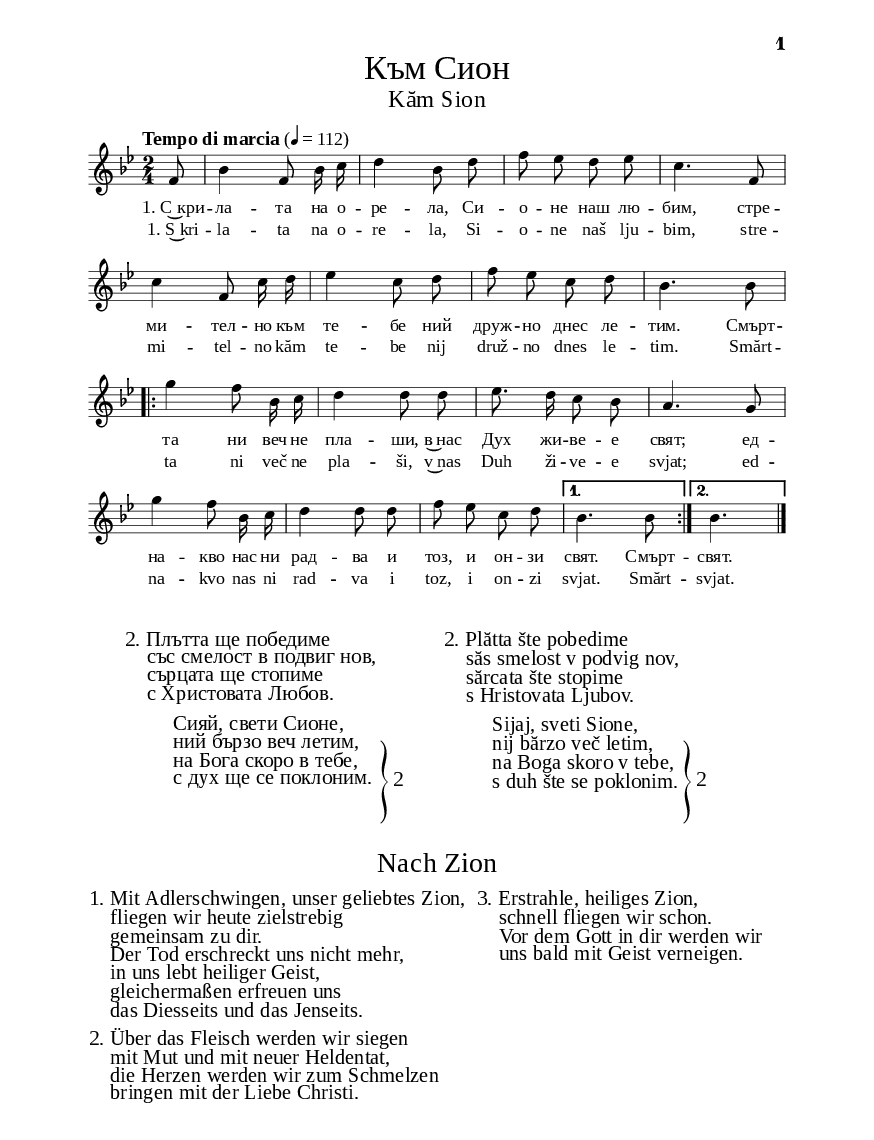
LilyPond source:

\version "2.24.3"

% include paper part and global functions
\include "include/globals.ily"
"rightBraces054" = \markup {
  \column {
    % repeat braces
    \translate #'(0 . -18.7 )
    \right-brace #40
  }
  \column {
    % repeat numbers
    \translate #'(0 . -19.3 )
    2
  }
}


\bookpart {


  \label #'ref054
  \tocItem \markup "Към Сион – Kăm Sion"

  \include "include/bookpart-paper.ily"


  \score {
    \include "include/score-layout.ily"

    \new Voice \absolute  {
      \clef treble
      \key bes \major
      \time 2/4

      \tempoFunc "Tempo di marcia" 4 "112"
      \autoBeamOff

      \partial 8
      f'8 |  bes'4 f'8 bes'16 c'' | d''4 bes'8 d'' | f''8 es'' d'' es''  |

      c''4. f'8 |\break c''4 f'8 c''16 d'' | es''4 c''8 d'' | f''8 es'' c'' d''  |

      bes'4. bes'8 \repeat volta 2 {
        | \break g''4 f''8 bes'16 c'' d''4 d''8 d'' |

        es''8. d''16 c''8 bes' | a'4. g'8 | \break g''4 f''8 bes'16 c''  |

        d''4 d''8 d'' | f''8 es'' c'' d'' |
      } \alternative {
        { bes'4. bes'8 | }
        {bes'4.   \break }
      } \bar "|."
    }

    \addlyrics {
      "1. С~кри" -- ла -- та на о -- ре -- ла, Си -- о -- не наш лю --
      бим, стре -- ми -- тел -- но към те -- бе ний друж -- но днес ле --
      тим. Смърт -- та ни веч не пла -- ши, в~нас
      Дух жи -- ве -- е свят; ед -- на -- кво нас ни
      рад -- ва и тоз, и он -- зи свят. Смърт -- свят.
    }

    \addlyrics {
      "1. S~kri" -- la -- ta na o -- re -- la, Si -- o -- ne naš lju --
      bim, stre -- mi -- tel -- no kăm te -- be nij druž -- no dnes le --
      tim. Smărt -- ta ni več ne pla -- ši, v~nas
      Duh ži -- ve -- e svjat; ed -- na -- kvo nas ni
      rad -- va i toz, i on -- zi svjat. Smărt -- svjat.
    }

    \header {
      title = \titleFunc "Към Сион" "Kăm Sion"
    }

    \midi{}

  } % score

  \markup \empty-two
  \markup \abs-fontsize #10 {
    \hspace #5
    \override #`(baseline-skip . ,bgCoupletBaselineSkip)
    \column {
      \line {   2. Плътта ще победиме}

      \line {   "   "със смелост в подвиг нов,}

      \line {   "   "сърцата ще стопиме}

      \line {   "   "с Христовата Любов.}

      \vspace #0.5

      \line {   "        "Сияй, свети Сионе,}

      \line {   "        "ний бързо веч летим,}

      \line {   "        "на Бога скоро в тебе,}

      \line {   "        "с дух ще се поклоним. }
    } \"rightBraces054"

    \hspace #5
    \override #`(baseline-skip . ,bgCoupletBaselineSkip)
    \column {
      \line {   2. Plătta šte pobedime}

      \line {   "   "săs smelost v podvig nov,}

      \line {   "   "sărcata šte stopime}

      \line {   "   "s Hristovata Ljubov.}

      \vspace #0.5

      \line {   "        "Sijaj, sveti Sione,}

      \line {   "        "nij bărzo več letim,}

      \line {   "        "na Boga skoro v tebe,}

      \line {   "        "s duh šte se poklonim. }
    } \"rightBraces054"
  } % markup

  \markup \empty-two
  \version "2.24.3"

\markup \fill-line { \fontsize #deTitleFontSize "Nach Zion" }
\markup \null
\markup \null
\markup \abs-fontsize #10 {

  \override #`(baseline-skip . ,deCoupletBaselineSkip)

  \column {

    \line { 1. Mit Adlerschwingen, unser geliebtes Zion, }

    \line { "   " fliegen wir heute zielstrebig }
    
    \line { "   " gemeinsam zu dir.}

    \line { "   "Der Tod erschreckt uns nicht mehr, }

    \line { "   "in uns lebt heiliger Geist, }

    \line { "   "gleichermaßen erfreuen uns }

    \line { "   " das Diesseits und das Jenseits.}

      \vspace #0.5
    \line { 2. Über das Fleisch werden wir siegen}

    \line { "   "mit Mut und mit neuer Heldentat, }

    \line { "   " die Herzen werden wir zum Schmelzen }

    \line { "   " bringen mit der Liebe Christi.}

  



  }

     \hspace #1
  \override #`(baseline-skip . ,deCoupletBaselineSkip)

  \column {

    \line { 3. Erstrahle, heiliges Zion,}

    \line { "   "schnell fliegen wir schon.}

    \line { "   "Vor dem Gott in dir werden wir }

    \line { "   " uns bald mit Geist verneigen.}


   }

}


} % bookpart
